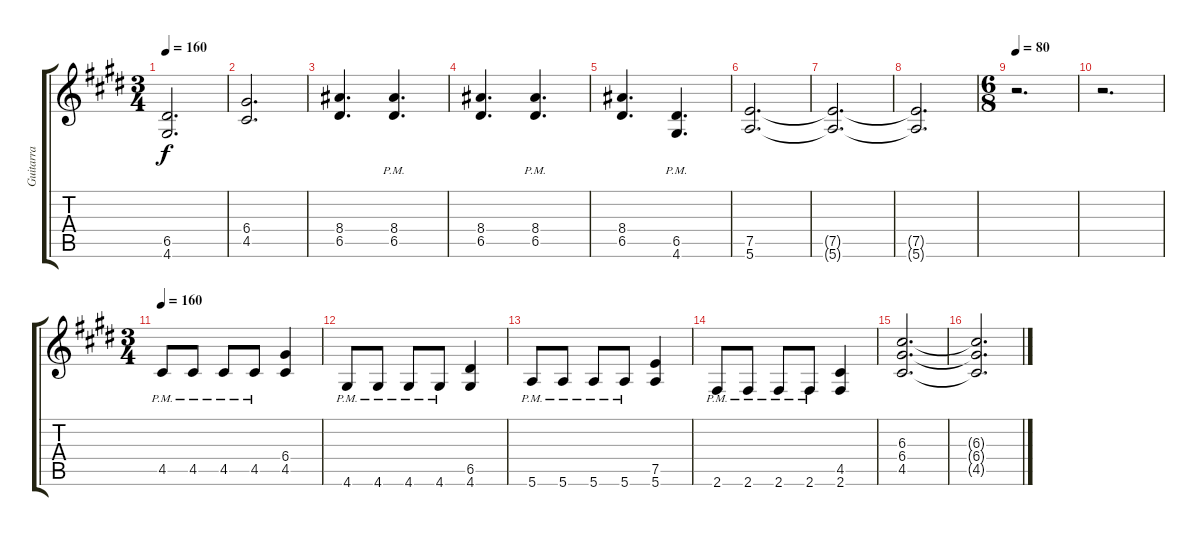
\track ("Guitarra" "Guitarra") {instrument distortionguitar}
\staff {score tabs}
\tuning (E4 B3 G3 D3 A2 E2) {hide}
\ts (3 4)
\tempo 160
\clef g2
\ks c#minor
(6.5 4.6).2{d dy f} |
(6.4 4.5).2{d} |
(8.4 6.5).4{d} (8.4{pm} 6.5{pm}).4{d} |
(8.4 6.5).4{d} (8.4{pm} 6.5{pm}).4{d} |
(8.4 6.5).4{d} (6.5{pm} 4.6{pm}).4{d} |
(7.5 5.6).2{d} |
(7.5{t} 5.6{t}).2{d} |
(7.5{t} 5.6{t}).2{d} |
\ts (6 8)
\tempo 80
r.2{d} |
r.2{d} |
\ts (3 4)
\tempo 160
4.5{pm}.8 4.5{pm}.8 4.5{pm}.8 4.5{pm}.8 (6.4 4.5).4 |
4.6{pm}.8 4.6{pm}.8 4.6{pm}.8 4.6{pm}.8 (6.5 4.6).4 |
5.6{pm}.8 5.6{pm}.8 5.6{pm}.8 5.6{pm}.8 (7.5 5.6).4 |
2.6{pm}.8 2.6{pm}.8 2.6{pm}.8 2.6{pm}.8 (4.5 2.6).4 |
(6.3 6.4 4.5).2{d} |
(6.3{t} 6.4{t} 4.5{t}).2{d}
